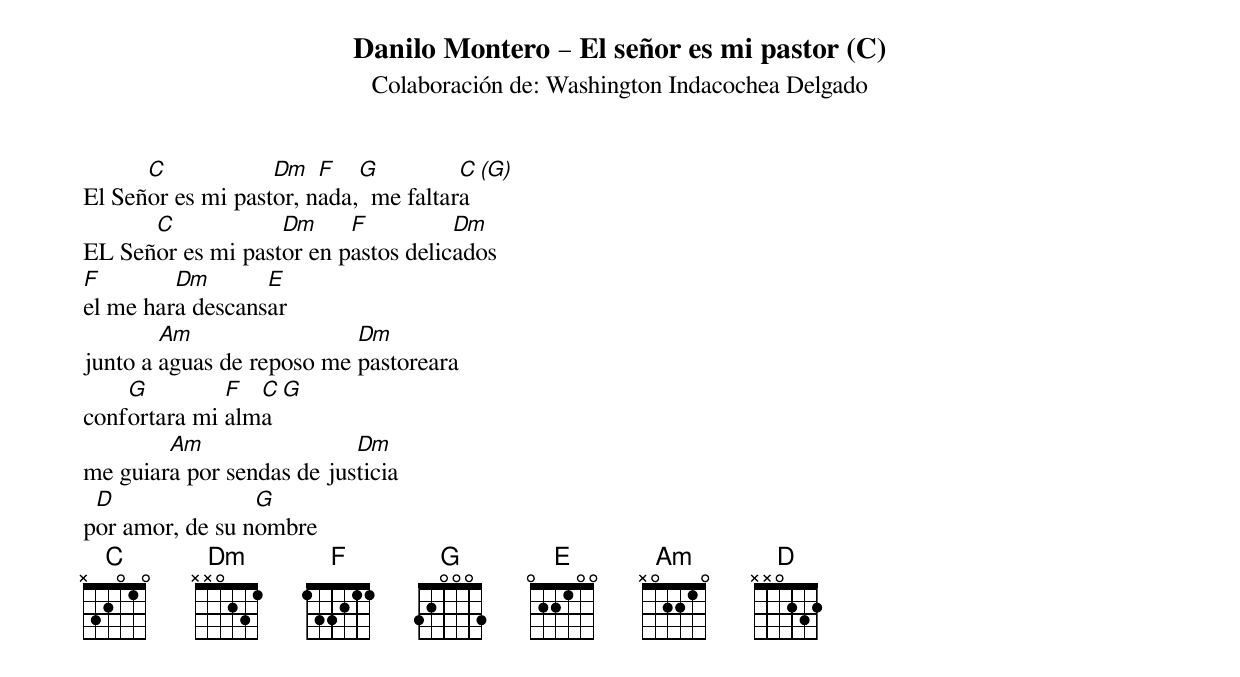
Danilo Montero – El señor es mi pastor (C)
Colaboración de: Washington Indacochea Delgado
      C            Dm   F   G          C  (G)
El Señor es mi pastor, nada,  me faltara
      C            Dm     F          Dm
EL Señor es mi pastor en pastos delicados
F        Dm       E
el me hara descansar
        Am                 Dm
junto a aguas de reposo me pastoreara
    G         F  C  G
confortara mi alma
        Am                 Dm
me guiara por sendas de justicia
 D               G
por amor, de su nombre
